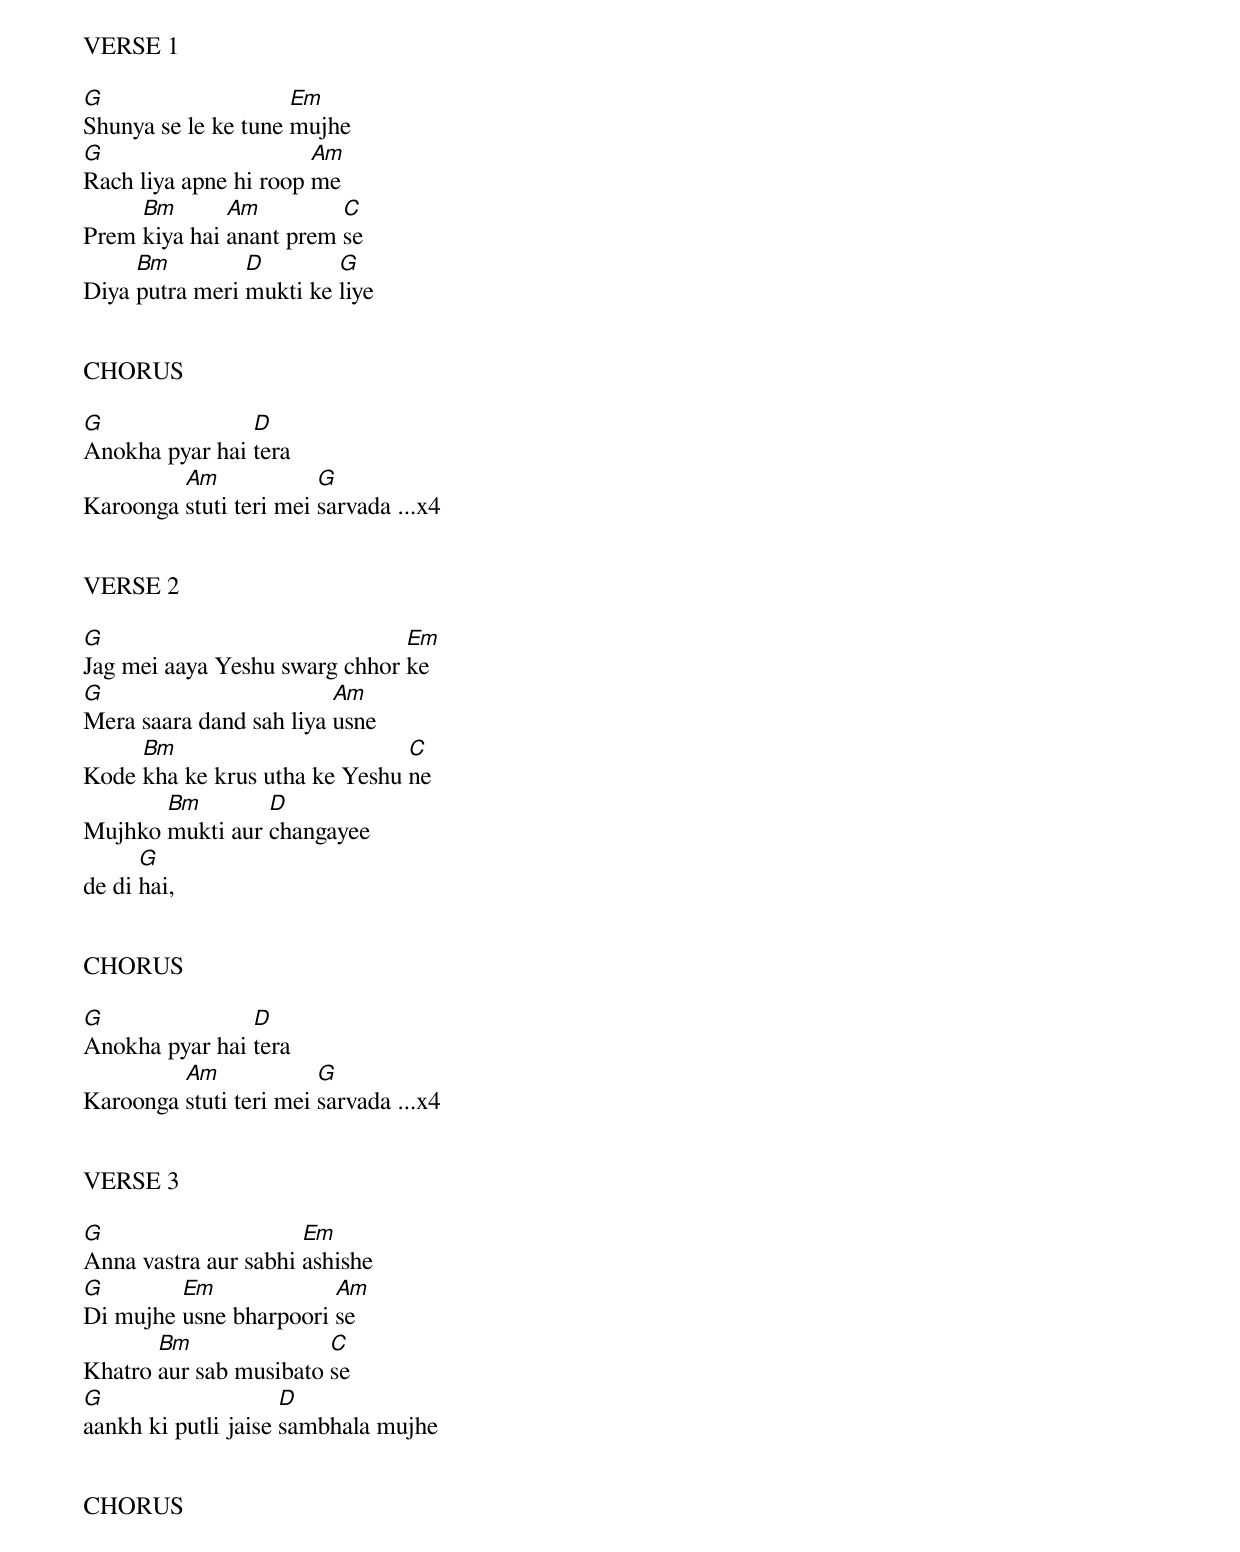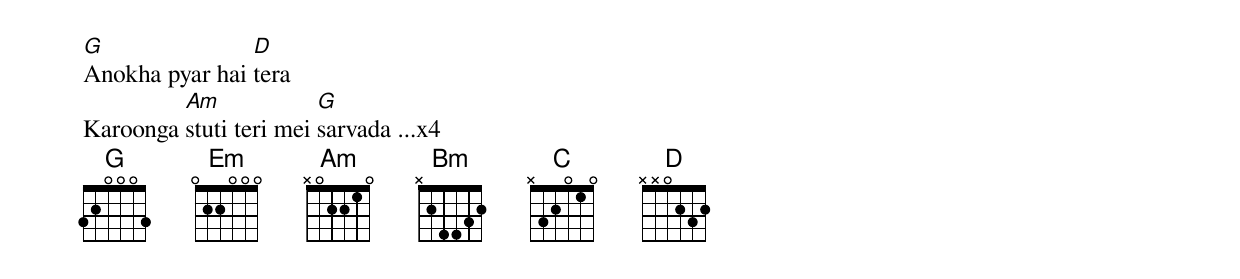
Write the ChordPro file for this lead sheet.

VERSE 1

[G]Shunya se le ke tune [Em]mujhe
[G]Rach liya apne hi roop [Am]me
Prem [Bm]kiya hai [Am]anant prem [C]se
Diya [Bm]putra meri [D]mukti ke [G]liye


CHORUS

[G]Anokha pyar hai [D]tera
Karoonga [Am]stuti teri mei [G]sarvada ...x4


VERSE 2

[G]Jag mei aaya Yeshu swarg chhor [Em]ke
[G]Mera saara dand sah liya [Am]usne
Kode [Bm]kha ke krus utha ke Yeshu [C]ne
Mujhko [Bm]mukti aur [D]changayee
de di [G]hai,


CHORUS

[G]Anokha pyar hai [D]tera
Karoonga [Am]stuti teri mei [G]sarvada ...x4


VERSE 3

[G]Anna vastra aur sabhi [Em]ashishe
[G]Di mujhe [Em]usne bharpoori [Am]se
Khatro [Bm]aur sab musibato [C]se
[G]aankh ki putli jaise [D]sambhala mujhe


CHORUS

[G]Anokha pyar hai [D]tera
Karoonga [Am]stuti teri mei [G]sarvada ...x4
